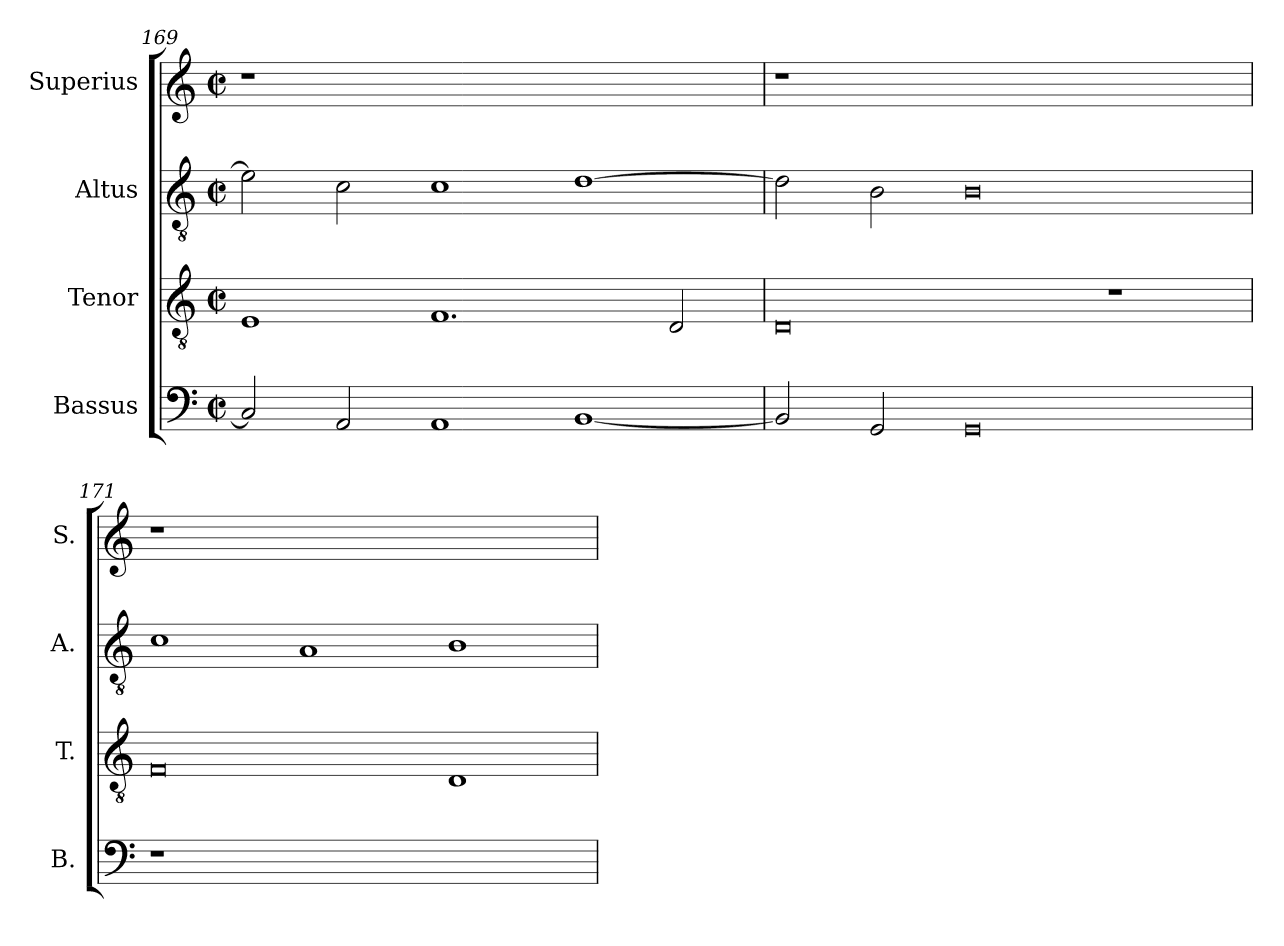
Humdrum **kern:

**kern	**kern	**kern	**kern
*part4	*part3	*part2	*part1
*staff4	*staff3	*staff2	*staff1
*I"Bassus	*I"Tenor	*I"Altus	*I"Superius
*I'B.	*I'T.	*I'A.	*I'S.
*clefF4	*clefGv2	*clefGv2	*clefG2
*	*ITrd7c12	*ITrd7c12	*
*k[]	*k[]	*k[]	*k[]
*C:	*C:	*C:	*C:
*M2/2	*M2/2	*M2/2	*M2/2
*met(c|)	*met(c|)	*met(c|)	*met(c|)
=169	=169	=169	=169
!	!	!	!LO:N:vis=1
2Ci/]	1EEi	2Ei\]	1r
2AAi/	.	2Ci\	.
1AAi	1.FFi	1Ci	0ryy
[<1BBi	.	[>1Di	.
.	2DDi/	.	.
=170	=170	=170	=170
!	!	!	!LO:N:vis=1
2BBi/]	0DDi	2Di\]	1r
2GGi/	.	2BBi\	.
0GGi	.	0BBi	0ryy
.	1r	.	.
=171	=171	=171	=171
!LO:N:vis=1	!	!	!LO:N:vis=1
1r	0FFi	1Ci	1r
0ryy	.	1AAi	0ryy
.	1DDi	1BBi	.
=	=	=	=
*-	*-	*-	*-
